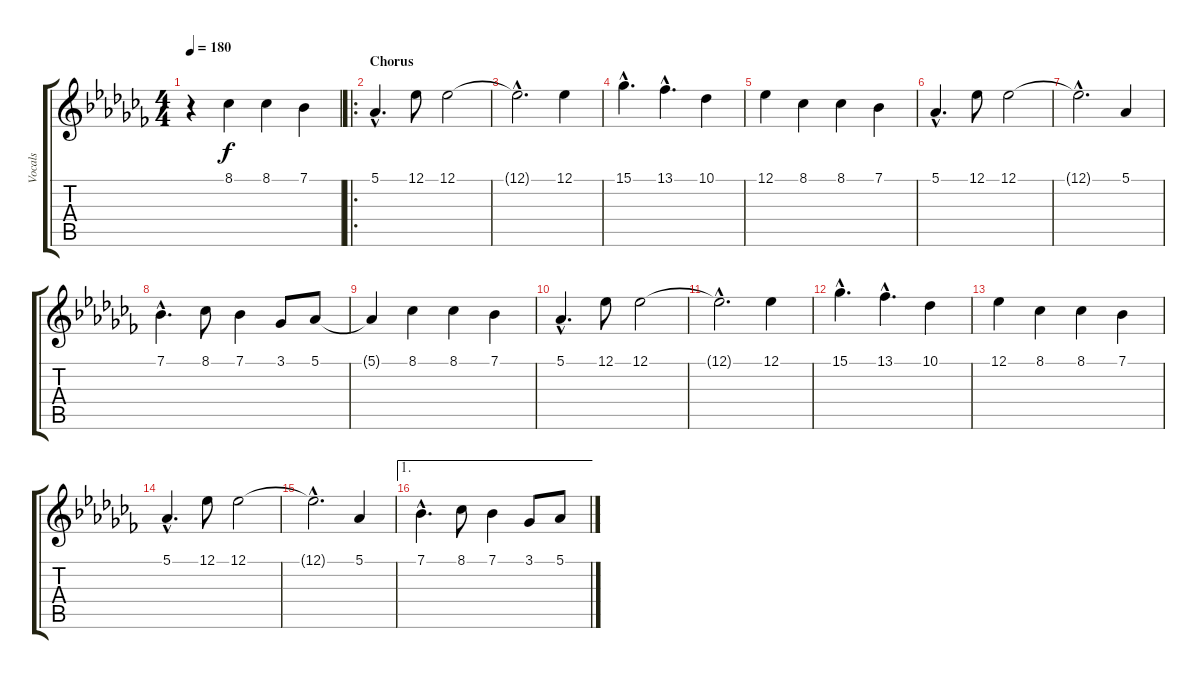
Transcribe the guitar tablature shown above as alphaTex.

\track ("Vocals" "Vocals") {instrument lead6voice}
\staff {score tabs}
\tuning (Eb4 Bb3 Gb3 Db3 Ab2 Eb2) {hide}
\ts (4 4)
\tempo 180
\clef g2
\ks abminor
r.4{dy f} 8.1.4 8.1.4 7.1.4 |
\ro
\section ("" "Chorus")
5.1{hac}.4{d} 12.1.8 12.1.2 |
12.1{hac t}.2{d} 12.1.4 |
15.1{hac}.4{d} 13.1{hac}.4{d} 10.1.4 |
12.1.4 8.1.4 8.1.4 7.1.4 |
5.1{hac}.4{d} 12.1.8 12.1.2 |
12.1{hac t}.2{d} 5.1.4 |
7.1{hac}.4{d} 8.1.8 7.1.4 3.1.8 5.1.8 |
5.1{t}.4 8.1.4 8.1.4 7.1.4 |
5.1{hac}.4{d} 12.1.8 12.1.2 |
12.1{hac t}.2{d} 12.1.4 |
15.1{hac}.4{d} 13.1{hac}.4{d} 10.1.4 |
12.1.4 8.1.4 8.1.4 7.1.4 |
5.1{hac}.4{d} 12.1.8 12.1.2 |
12.1{hac t}.2{d} 5.1.4 |
\ae 1
7.1{hac}.4{d} 8.1.8 7.1.4 3.1.8 5.1.8
